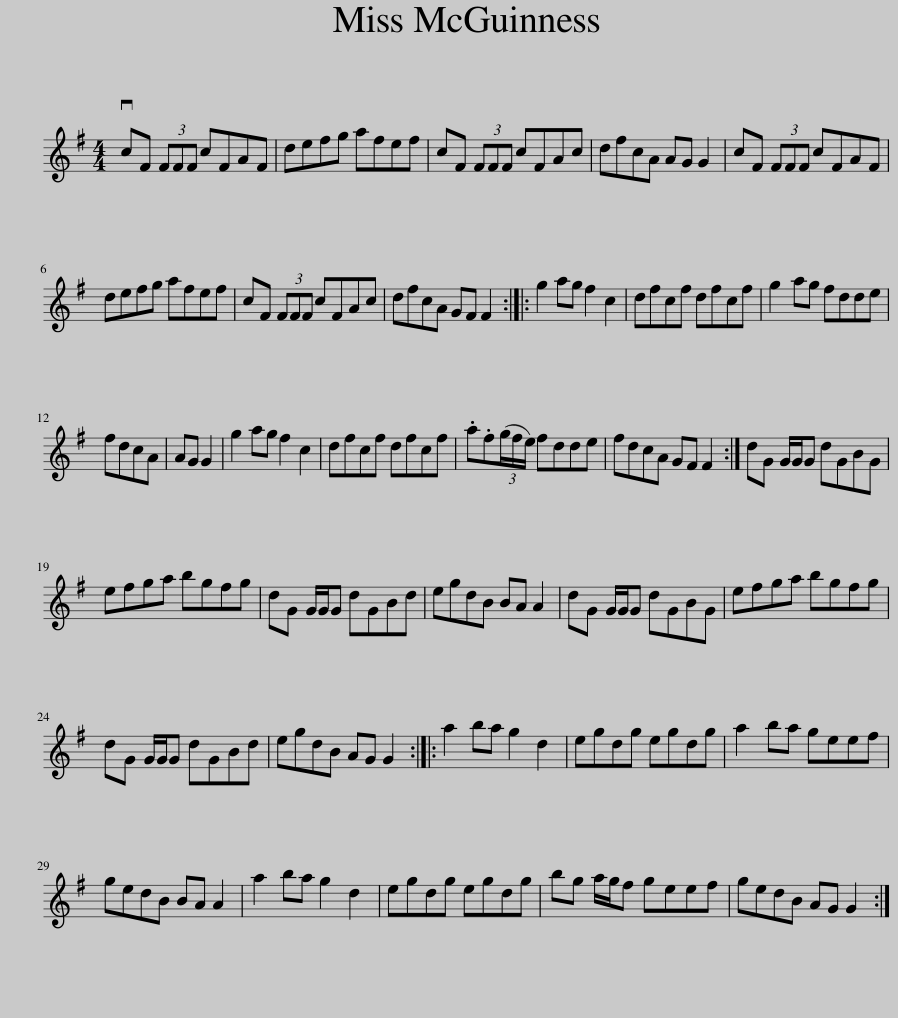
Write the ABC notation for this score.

X:1
L:1/8
M:4/4
I:linebreak $
K:G
V:1 treble
V:1
 vcF (3FFF cFAF | defg afef | cF (3FFF cFAc | dfcA AG G2 | cF (3FFF cFAF |$ %5
 defg afef | cF (3FFF cFAc | dfcA GF F2 :: g2 ag f2 c2 | dfcf dfcf | %10
 g2 ag fdde |$ fdcA | AG G2 | g2 ag f2 c2 | dfcf dfcf | %15
 .a.f(3(g/f/e/) fdde | fdcA GF F2 :| dG G/G/G dGBG |$ efga bgfg | dG G/G/G dGBd | %20
 egdB BA A2 | dG G/G/G dGBG | efga bgfg |$ dG G/G/G dGBd | egdB AG G2 :: %25
 a2 ba g2 d2 | egdg egdg | a2 ba geef |$ gedB BA A2 | a2 ba g2 d2 | %30
 egdg egdg | bg a/g/f geef | gedB AG G2 :| %33
